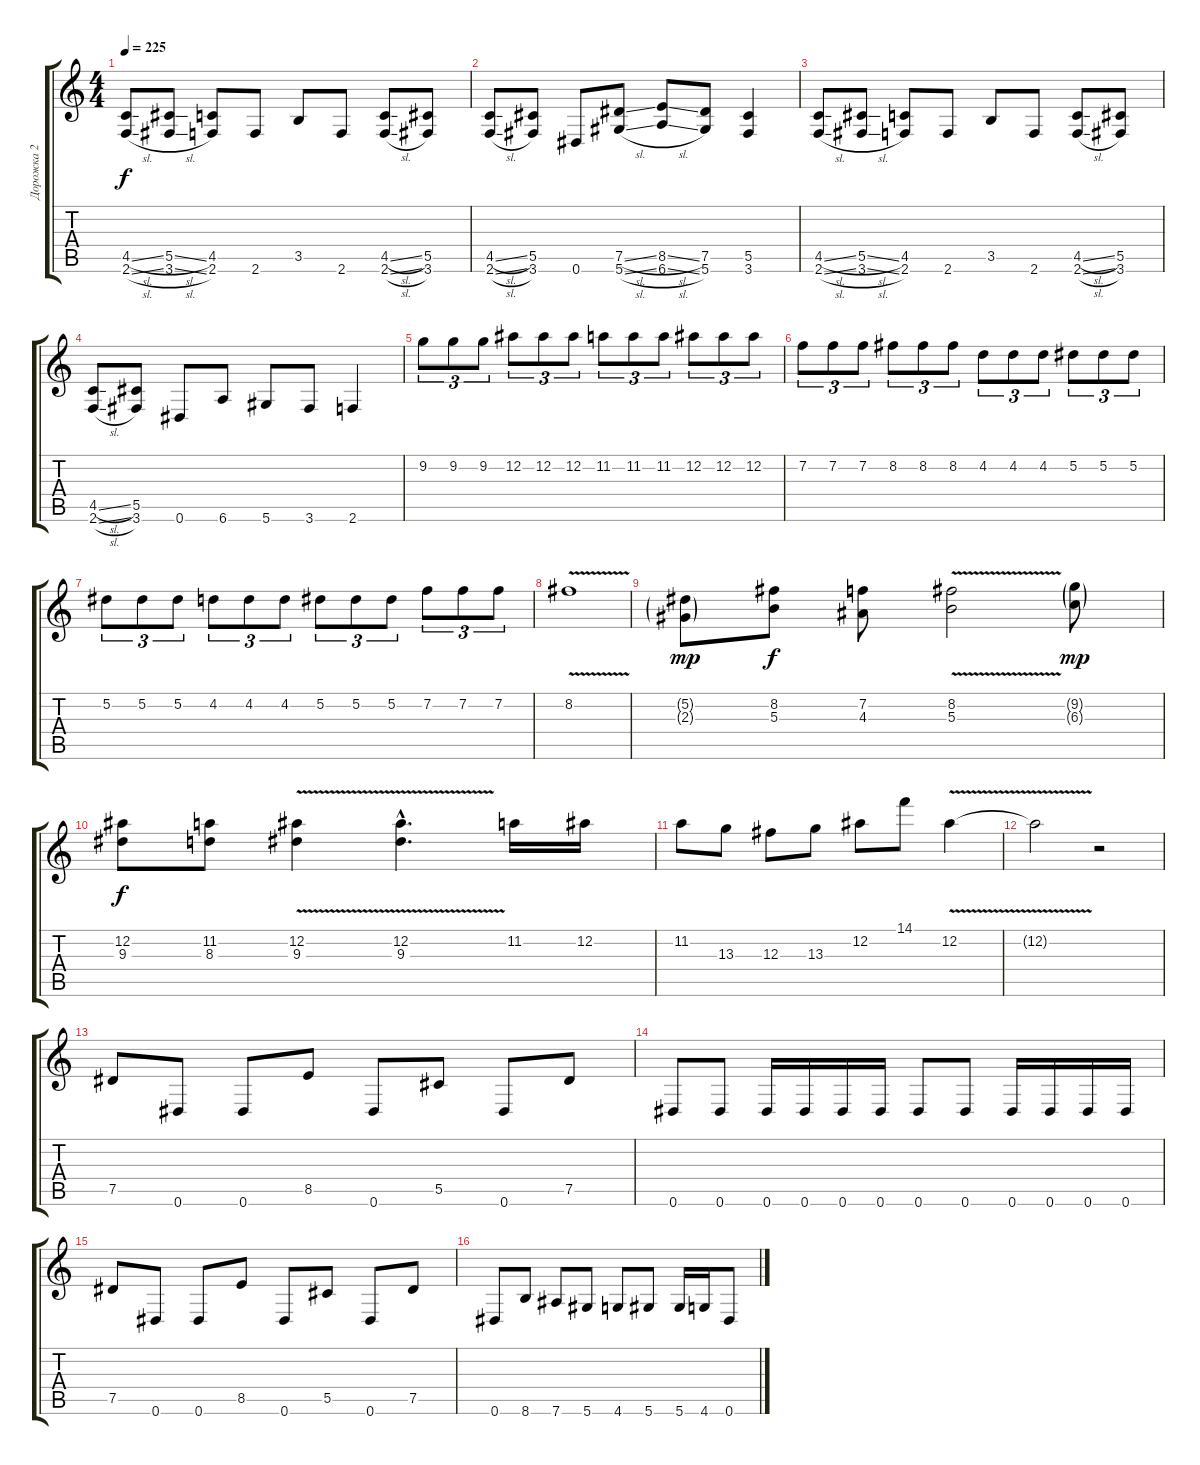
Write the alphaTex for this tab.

\track ("Дорожка 2" "Дорожка 2") {instrument distortionguitar}
\staff {score tabs}
\tuning (Eb4 Bb3 Gb3 Db3 Ab2 Eb2) {hide}
\ts (4 4)
\tempo 225
\clef g2
\ks c
(4.5{sl} 2.6{sl}).8{dy f} (5.5{sl} 3.6{sl}).8 (4.5 2.6).8 2.6.8 3.5.8 2.6.8 (4.5{sl} 2.6{sl}).8 (5.5 3.6).8 |
(4.5{sl} 2.6{sl}).8 (5.5 3.6).8 0.6.8 (7.5{sl} 5.6{sl}).8 (8.5{sl} 6.6{sl}).8 (7.5 5.6).8 (5.5 3.6).4 |
(4.5{sl} 2.6{sl}).8 (5.5{sl} 3.6{sl}).8 (4.5 2.6).8 2.6.8 3.5.8 2.6.8 (4.5{sl} 2.6{sl}).8 (5.5 3.6).8 |
(4.5{sl} 2.6{sl}).8 (5.5 3.6).8 0.6.8 6.6.8 5.6.8 3.6.8 2.6.4 |
9.2.8{tu (3 2) instrument overdrivenguitar} 9.2.8{tu (3 2)} 9.2.8{tu (3 2)} 12.2.8{tu (3 2)} 12.2.8{tu (3 2)} 12.2.8{tu (3 2)} 11.2.8{tu (3 2)} 11.2.8{tu (3 2)} 11.2.8{tu (3 2)} 12.2.8{tu (3 2)} 12.2.8{tu (3 2)} 12.2.8{tu (3 2)} |
7.2.8{tu (3 2)} 7.2.8{tu (3 2)} 7.2.8{tu (3 2)} 8.2.8{tu (3 2)} 8.2.8{tu (3 2)} 8.2.8{tu (3 2)} 4.2.8{tu (3 2)} 4.2.8{tu (3 2)} 4.2.8{tu (3 2)} 5.2.8{tu (3 2)} 5.2.8{tu (3 2)} 5.2.8{tu (3 2)} |
5.2.8{tu (3 2)} 5.2.8{tu (3 2)} 5.2.8{tu (3 2)} 4.2.8{tu (3 2)} 4.2.8{tu (3 2)} 4.2.8{tu (3 2)} 5.2.8{tu (3 2)} 5.2.8{tu (3 2)} 5.2.8{tu (3 2)} 7.2.8{tu (3 2)} 7.2.8{tu (3 2)} 7.2.8{tu (3 2)} |
8.2{v}.1 |
(5.2{g} 2.3{g}).8{dy mp} (8.2 5.3).8{dy f} (7.2 4.3).8 (8.2{v} 5.3{v}).2 (9.2{g} 6.3{g}).8{dy mp} |
(12.2 9.3).8{dy f} (11.2 8.3).8 (12.2{v} 9.3).4 (12.2{v hac} 9.3{v hac}).4{d} 11.2.16 12.2.16 |
11.2.8 13.3.8 12.3.8 13.3.8 12.2.8 14.1.8 12.2{v}.4 |
12.2{t}.2 r.2 |
7.5.8{instrument distortionguitar} 0.6.8 0.6.8 8.5.8 0.6.8 5.5.8 0.6.8 7.5.8 |
0.6.8 0.6.8 0.6.16 0.6.16 0.6.16 0.6.16 0.6.8 0.6.8 0.6.16 0.6.16 0.6.16 0.6.16 |
7.5.8 0.6.8 0.6.8 8.5.8 0.6.8 5.5.8 0.6.8 7.5.8 |
0.6.8 8.6.8 7.6.8 5.6.8 4.6.8 5.6.8 5.6.16 4.6.16 0.6.8
